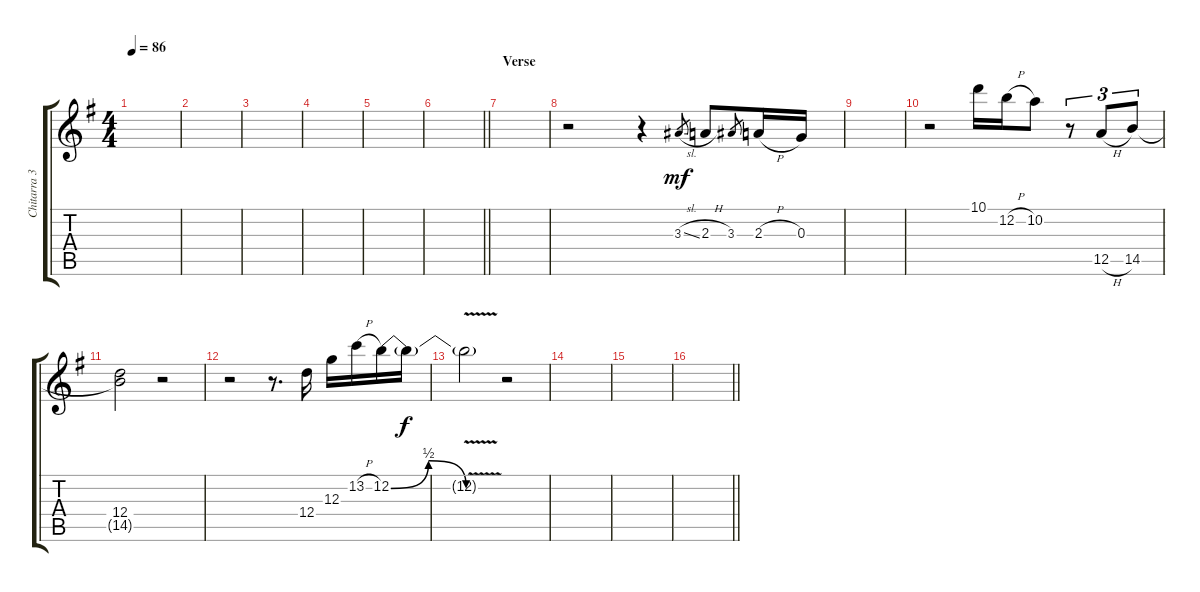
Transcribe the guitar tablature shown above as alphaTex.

\track ("Chitarra 3" "Chitarra 3") {instrument distortionguitar}
\staff {score tabs}
\tuning (E4 B3 G3 D3 A2 E2) {hide}
\ts (4 4)
\tempo 86
\clef g2
\ks g
|
|
|
|
|
\barLineRight lightlight
|
\section ("" "Verse")
|
r.2 r.4 3.3{sl}.8{gr dy mf} 2.3{h}.8 3.3.8{gr} 2.3{h}.16 0.3.16 |
|
r.2 10.1.16 12.2{h}.16 10.2.8 r.8{tu (3 2)} 12.5{h}.8{tu (3 2)} 14.5.8{tu (3 2)} |
(12.4 14.5{t}).2 r.2 |
r.2 r.8{d} 12.4.16 12.3.16 13.2{h}.16 12.2{be (bendrelease 0 0 15 2 44 2 60 0)}.16 12.2{t}.16{dy f} |
12.2{v t}.2 r.2 |
|
|
\barLineRight lightlight
